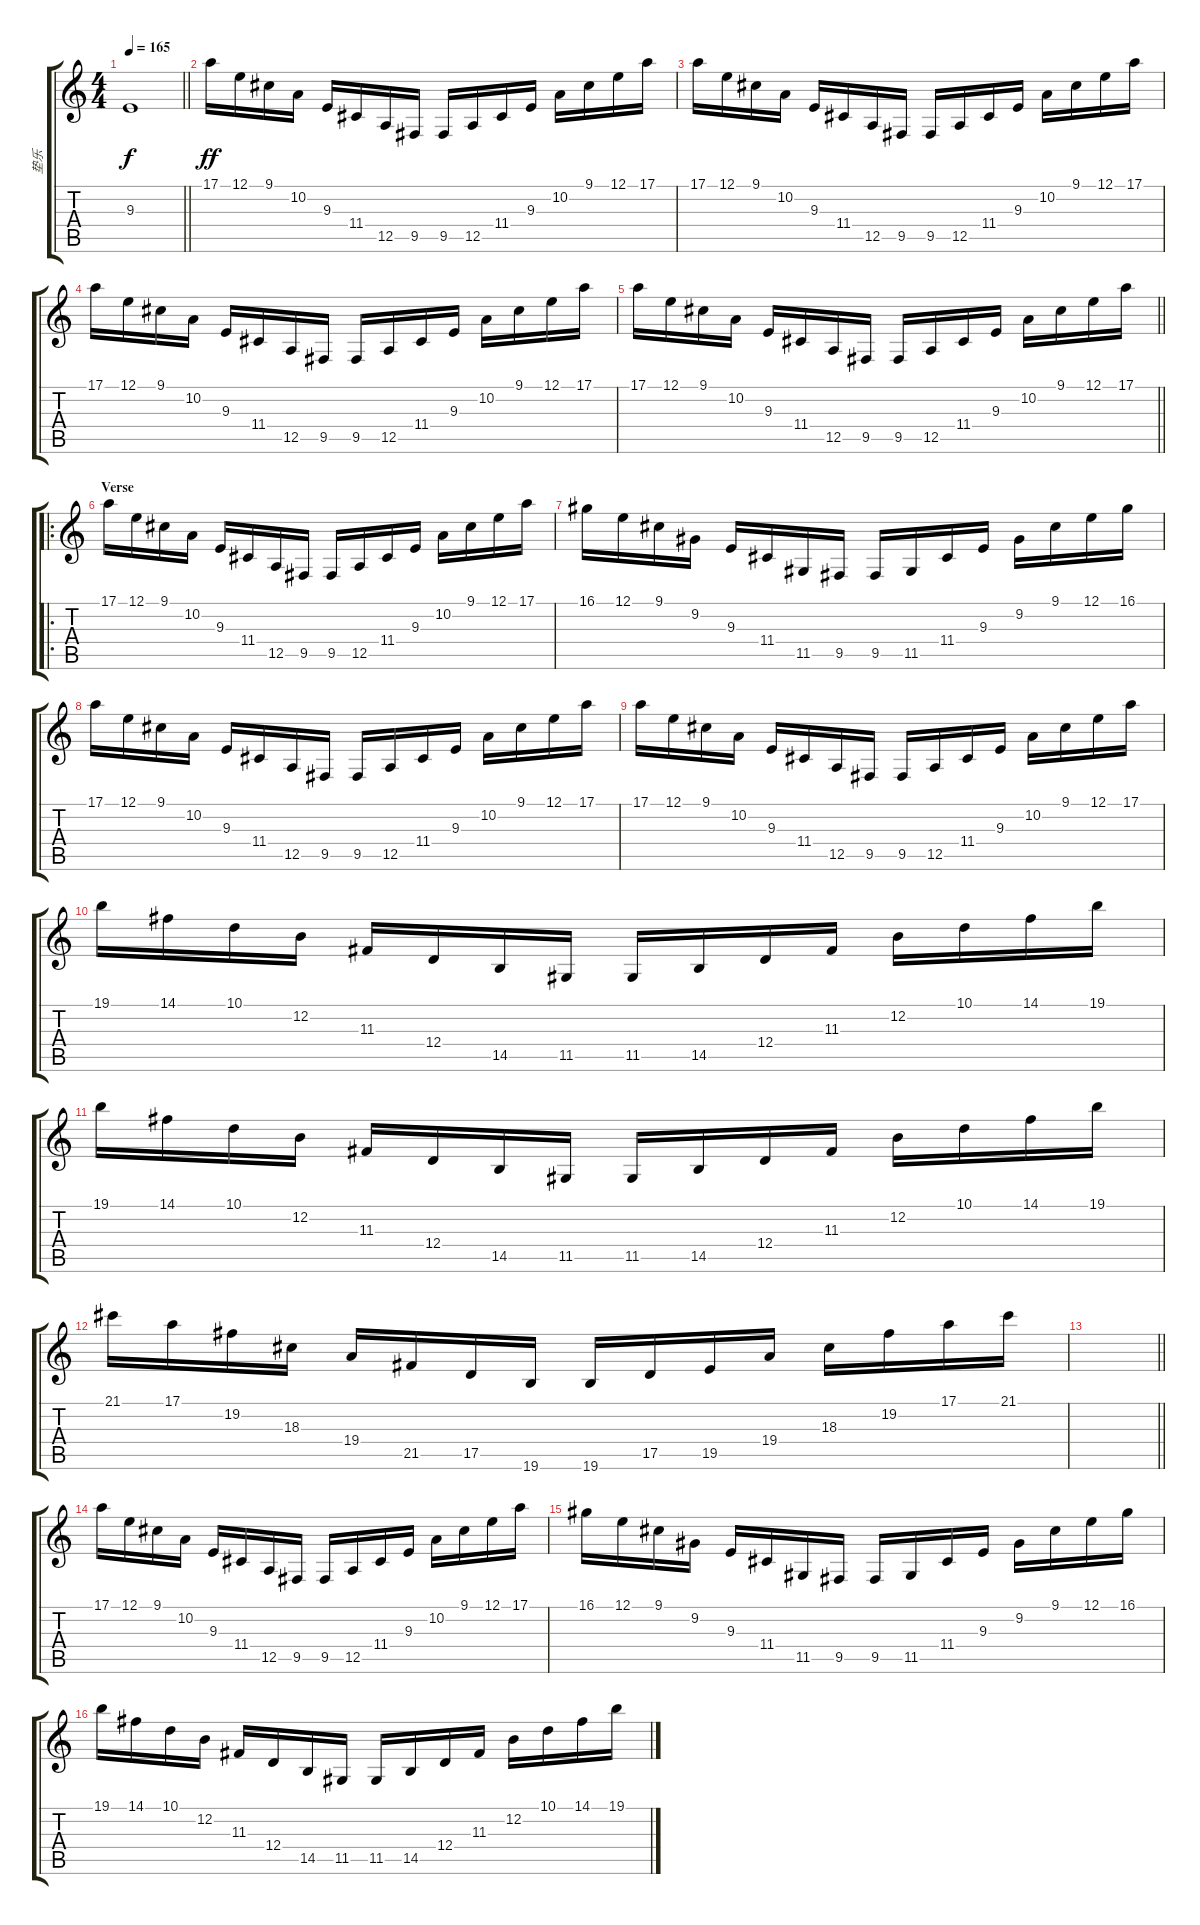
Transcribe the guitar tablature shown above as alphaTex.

\track ("垫乐" "垫乐") {instrument lead1square}
\staff {score tabs}
\tuning (E4 B3 G3 D3 A2 E2) {hide}
\ts (4 4)
\tempo 165
\clef g2
\barLineRight lightlight
\ks c
9.3.1{dy f} |
17.1.16{dy ff instrument lead1square} 12.1.16 9.1.16 10.2.16 9.3.16 11.4.16 12.5.16 9.5.16 9.5.16 12.5.16 11.4.16 9.3.16 10.2.16 9.1.16 12.1.16 17.1.16 |
17.1.16 12.1.16 9.1.16 10.2.16 9.3.16 11.4.16 12.5.16 9.5.16 9.5.16 12.5.16 11.4.16 9.3.16 10.2.16 9.1.16 12.1.16 17.1.16 |
17.1.16 12.1.16 9.1.16 10.2.16 9.3.16 11.4.16 12.5.16 9.5.16 9.5.16 12.5.16 11.4.16 9.3.16 10.2.16 9.1.16 12.1.16 17.1.16 |
\barLineRight lightlight
17.1.16 12.1.16 9.1.16 10.2.16 9.3.16 11.4.16 12.5.16 9.5.16 9.5.16 12.5.16 11.4.16 9.3.16 10.2.16 9.1.16 12.1.16 17.1.16 |
\ro
\section ("" "Verse")
17.1.16{instrument lead1square} 12.1.16 9.1.16 10.2.16 9.3.16 11.4.16 12.5.16 9.5.16 9.5.16 12.5.16 11.4.16 9.3.16 10.2.16 9.1.16 12.1.16 17.1.16 |
16.1.16 12.1.16 9.1.16 9.2.16 9.3.16 11.4.16 11.5.16 9.5.16 9.5.16 11.5.16 11.4.16 9.3.16 9.2.16 9.1.16 12.1.16 16.1.16 |
17.1.16 12.1.16 9.1.16 10.2.16 9.3.16 11.4.16 12.5.16 9.5.16 9.5.16 12.5.16 11.4.16 9.3.16 10.2.16 9.1.16 12.1.16 17.1.16 |
17.1.16 12.1.16 9.1.16 10.2.16 9.3.16 11.4.16 12.5.16 9.5.16 9.5.16 12.5.16 11.4.16 9.3.16 10.2.16 9.1.16 12.1.16 17.1.16 |
19.1.16 14.1.16 10.1.16 12.2.16 11.3.16 12.4.16 14.5.16 11.5.16 11.5.16 14.5.16 12.4.16 11.3.16 12.2.16 10.1.16 14.1.16 19.1.16 |
19.1.16 14.1.16 10.1.16 12.2.16 11.3.16 12.4.16 14.5.16 11.5.16 11.5.16 14.5.16 12.4.16 11.3.16 12.2.16 10.1.16 14.1.16 19.1.16 |
21.1.16 17.1.16 19.2.16 18.3.16 19.4.16 21.5.16 17.5.16 19.6.16 19.6.16 17.5.16 19.5.16 19.4.16 18.3.16 19.2.16 17.1.16 21.1.16 |
\barLineRight lightlight
|
17.1.16 12.1.16 9.1.16 10.2.16 9.3.16 11.4.16 12.5.16 9.5.16 9.5.16 12.5.16 11.4.16 9.3.16 10.2.16 9.1.16 12.1.16 17.1.16 |
16.1.16 12.1.16 9.1.16 9.2.16 9.3.16 11.4.16 11.5.16 9.5.16 9.5.16 11.5.16 11.4.16 9.3.16 9.2.16 9.1.16 12.1.16 16.1.16 |
19.1.16 14.1.16 10.1.16 12.2.16 11.3.16 12.4.16 14.5.16 11.5.16 11.5.16 14.5.16 12.4.16 11.3.16 12.2.16 10.1.16 14.1.16 19.1.16
